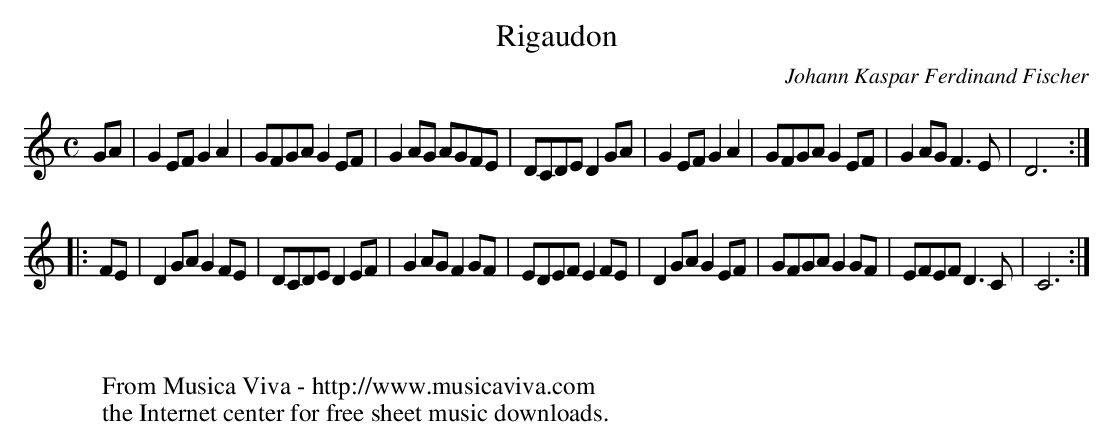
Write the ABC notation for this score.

X:1
T:Rigaudon
C:Johann Kaspar Ferdinand Fischer
M:C
L:1/8
K:C
GA|G2EF G2A2|GFGA G2EF|G2AG AGFE|DCDE D2GA|G2EF G2A2|GFGA G2EF|G2AG F3E|D6:|
|:FE|D2GA G2FE|DCDE D2EF|G2AG F2GF|EDEF E2FE|D2GA G2EF|GFGA G2GF|EFEF D3C|C6:|
W:
W:
W:  From Musica Viva - http://www.musicaviva.com
W:  the Internet center for free sheet music downloads.
